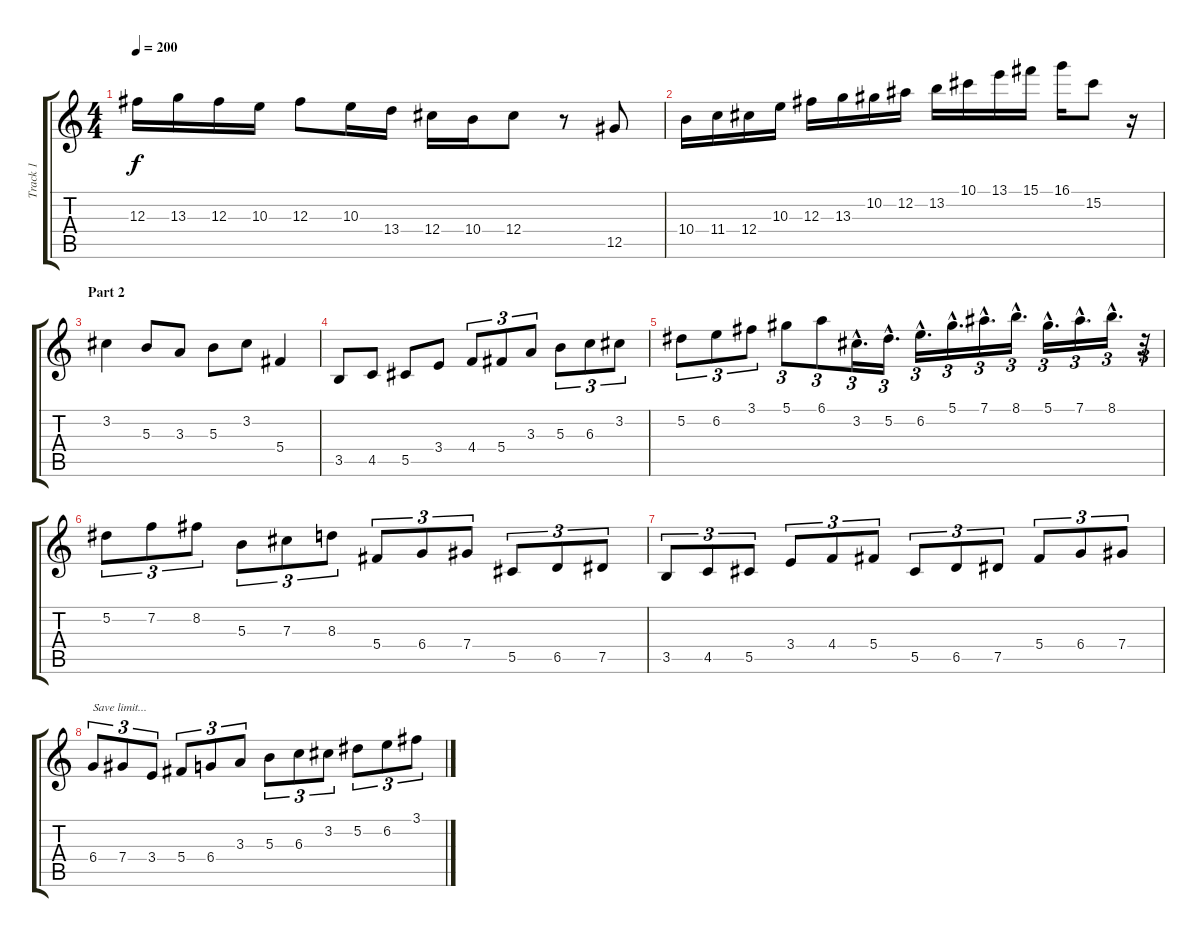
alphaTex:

\track ("Track 1" "Track 1") {instrument distortionguitar}
\staff {score tabs}
\tuning (Eb4 Bb3 Gb3 Db3 Ab2 Db2) {hide}
\ts (4 4)
\tempo 200
\clef g2
\ks c
12.3{t}.16{dy f} 13.3.16 12.3.16 10.3.16 12.3.8 10.3.16 13.4.16 12.4.16 10.4.16 12.4.8 r.8 12.5.8 |
10.4.16 11.4.16 12.4.16 10.3.16 12.3.16 13.3.16 10.2.16 12.2.16 13.2.16 10.1.16 13.1.16 15.1.16 16.1.16 15.2.8 r.16 |
\section ("" "Part 2")
3.2.4 5.3.8 3.3.8 5.3.8 3.2.8 5.4.4 |
3.5.8 4.5.8 5.5.8 3.4.8 4.4.8{tu (3 2)} 5.4.8{tu (3 2)} 3.3.8{tu (3 2)} 5.3.8{tu (3 2)} 6.3.8{tu (3 2)} 3.2.8{tu (3 2)} |
5.2.8{tu (3 2)} 6.2.8{tu (3 2)} 3.1.8{tu (3 2)} 5.1.8{tu (3 2)} 6.1.8{tu (3 2)} 3.2{hac}.16{d tu (3 2)} 5.2{hac}.16{d tu (3 2)} 6.2{hac}.16{d tu (3 2)} 5.1{hac}.16{d tu (3 2)} 7.1{hac}.16{d tu (3 2)} 8.1{hac}.16{d tu (3 2)} 5.1{hac}.16{d tu (3 2)} 7.1{hac}.16{d tu (3 2)} 8.1{hac}.16{d tu (3 2)} r.32{tu (3 2)} |
5.2.8{tu (3 2)} 7.2.8{tu (3 2)} 8.2.8{tu (3 2)} 5.3.8{tu (3 2)} 7.3.8{tu (3 2)} 8.3.8{tu (3 2)} 5.4.8{tu (3 2)} 6.4.8{tu (3 2)} 7.4.8{tu (3 2)} 5.5.8{tu (3 2)} 6.5.8{tu (3 2)} 7.5.8{tu (3 2)} |
3.5.8{tu (3 2)} 4.5.8{tu (3 2)} 5.5.8{tu (3 2)} 3.4.8{tu (3 2)} 4.4.8{tu (3 2)} 5.4.8{tu (3 2)} 5.5.8{tu (3 2)} 6.5.8{tu (3 2)} 7.5.8{tu (3 2)} 5.4.8{tu (3 2)} 6.4.8{tu (3 2)} 7.4.8{tu (3 2)} |
6.4.8{tu (3 2) txt "Save limit..."} 7.4.8{tu (3 2)} 3.4.8{tu (3 2)} 5.4.8{tu (3 2)} 6.4.8{tu (3 2)} 3.3.8{tu (3 2)} 5.3.8{tu (3 2)} 6.3.8{tu (3 2)} 3.2.8{tu (3 2)} 5.2.8{tu (3 2)} 6.2.8{tu (3 2)} 3.1.8{tu (3 2)}
